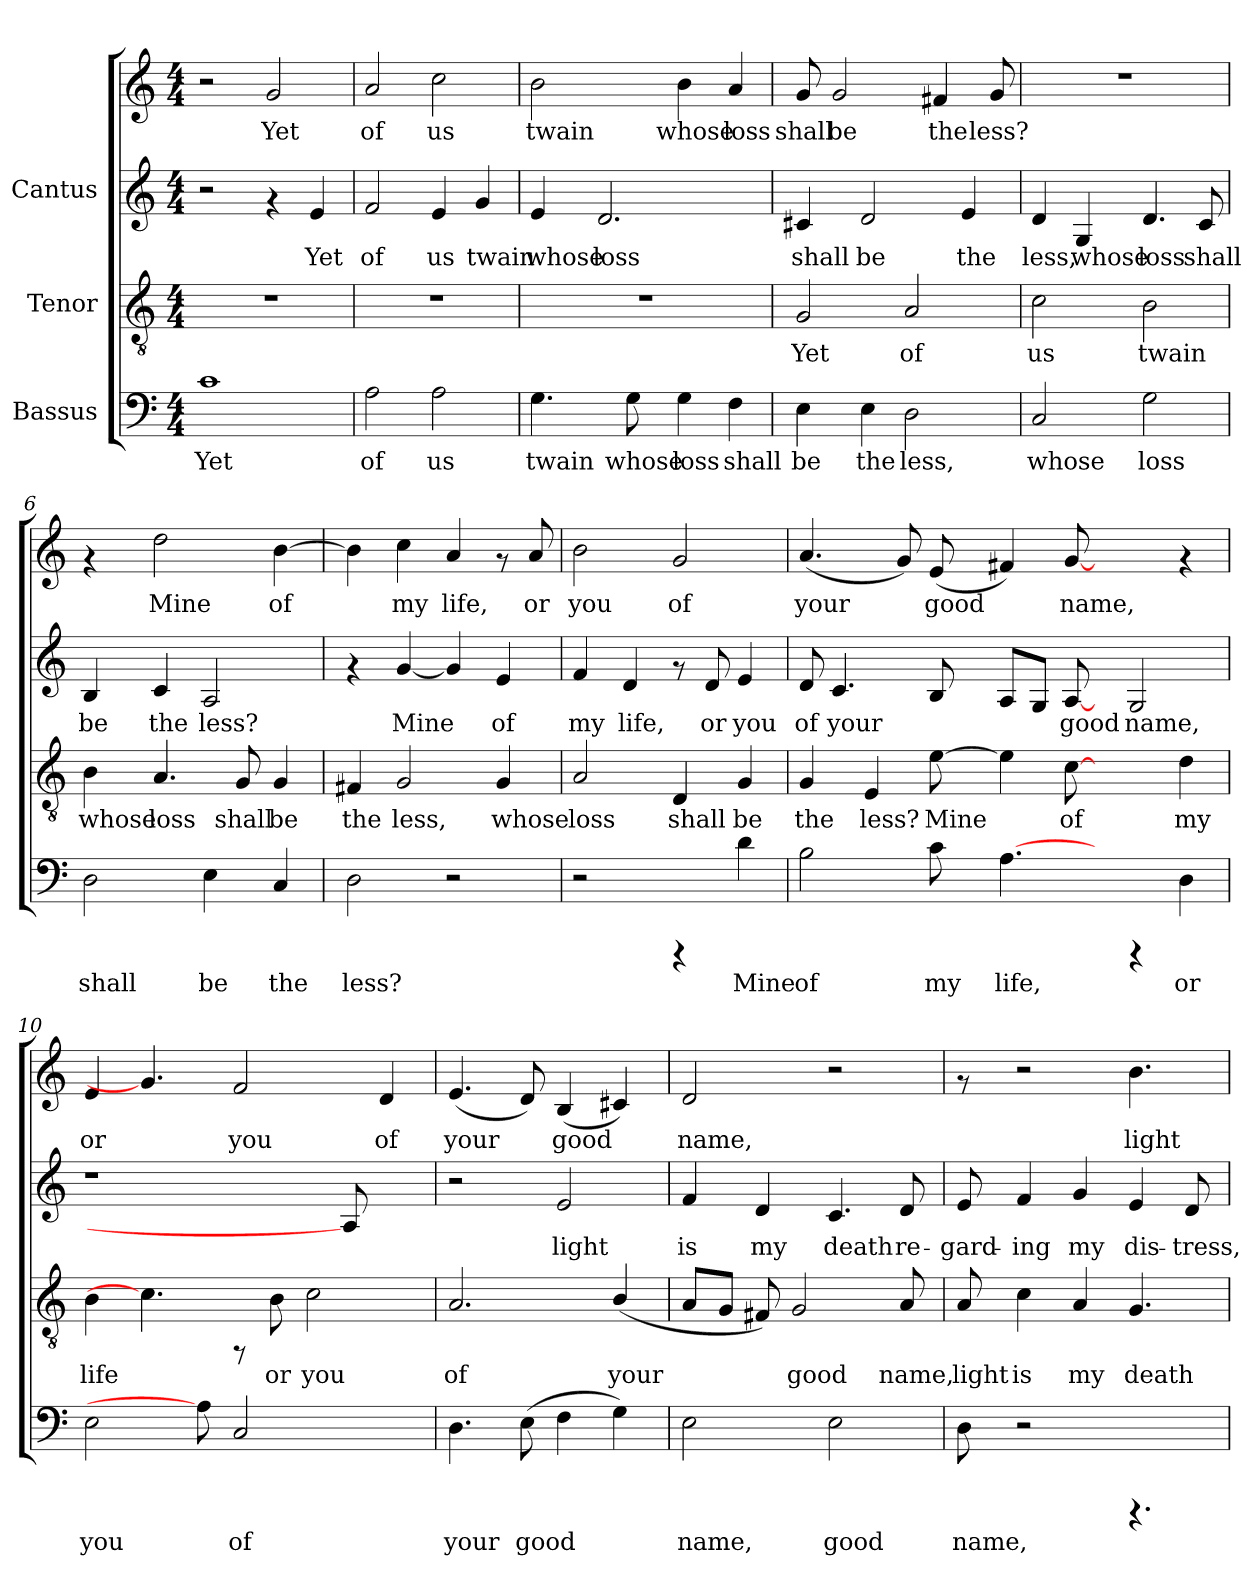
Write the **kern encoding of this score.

**kern	**text	**kern	**text	**kern	**text	**kern	**text
*part3	*part3	*part2	*part2	*part1	*part1	*part1	*part1
*staff4	*staff4	*staff3	*staff3	*staff2	*staff2	*staff1	*staff1
*I"Bassus	*	*I"Tenor	*	*I"Cantus	*	*	*
!!LO:PB:g=z
*stria5	*	*stria5	*	*stria5	*	*stria5	*
*clefF4	*	*clefGv2	*	*clefG2	*	*clefG2	*
*M4/4	*	*M4/4	*	*M4/4	*	*M4/4	*
=1	=1	=1	=1	=1	=1	=1	=1
!	!LO:LY:b	!	!	!	!	!	!
1c	Yet	1r	.	2r	.	2r	.
!	!	!	!	!	!	!	!LO:LY:b
.	.	.	.	4rf	.	2g/	Yet
!	!	!	!	!	!LO:LY:b	!	!
.	.	.	.	4e/	Yet	.	.
=2	=2	=2	=2	=2	=2	=2	=2
!	!LO:LY:b	!	!	!	!LO:LY:b	!	!LO:LY:b
2A\	of	1r	.	2f/	of	2a/	of
!	!LO:LY:b	!	!	!	!LO:LY:b	!	!LO:LY:b
2A\	us	.	.	4e/	us	2cc\	us
!	!	!	!	!	!LO:LY:b	!	!
.	.	.	.	4g/	twain	.	.
=3	=3	=3	=3	=3	=3	=3	=3
!	!LO:LY:b	!	!	!	!LO:LY:b	!	!LO:LY:b
4.G\	twain	1r	.	4e/	whose	2b\	twain
!	!	!	!	!	!LO:LY:b	!	!
.	.	.	.	2.d/	loss	.	.
!	!LO:LY:b	!	!	!	!	!	!
8G\	whose	.	.	.	.	.	.
!	!LO:LY:b	!	!	!	!	!	!LO:LY:b
4G\	loss	.	.	.	.	4b\	whose
!	!LO:LY:b	!	!	!	!	!	!LO:LY:b
4F\	shall	.	.	.	.	4a/	loss
=4	=4	=4	=4	=4	=4	=4	=4
!	!LO:LY:b	!	!LO:LY:b	!	!LO:LY:b	!	!LO:LY:b
4E\	be	2G/	Yet	4c#X/	shall	8g/	shall
!	!	!	!	!	!	!	!LO:LY:b
.	.	.	.	.	.	2g/	be
!	!LO:LY:b	!	!	!	!LO:LY:b	!	!
4E\	the	.	.	2d/	be	.	.
!	!LO:LY:b	!	!LO:LY:b	!	!	!	!
2D\	less,	2A/	of	.	.	.	.
!	!	!	!	!	!	!	!LO:LY:b
.	.	.	.	.	.	4f#X/	the
!	!	!	!	!	!LO:LY:b	!	!
.	.	.	.	4e/	the	.	.
!	!	!	!	!	!	!	!LO:LY:b
.	.	.	.	.	.	8g/	less?
!!LO:LB:g=z
=5	=5	=5	=5	=5	=5	=5	=5
!	!LO:LY:b	!	!LO:LY:b	!	!LO:LY:b	!	!
2C/	whose	2c\	us	4d/	less,	1r	.
!	!	!	!	!	!LO:LY:b	!	!
.	.	.	.	4G/	whose	.	.
!	!LO:LY:b	!	!LO:LY:b	!	!LO:LY:b	!	!
2G\	loss	2B\	twain	4.d/	loss	.	.
!	!	!	!	!	!LO:LY:b	!	!
.	.	.	.	8c/	shall	.	.
!!LO:LB:g=z
=6	=6	=6	=6	=6	=6	=6	=6
!	!LO:LY:b	!	!LO:LY:b	!	!LO:LY:b	!	!
2D\	shall	4B\	whose	4B/	be	4rf	.
!	!	!	!LO:LY:b	!	!LO:LY:b	!	!LO:LY:b
.	.	4.A/	loss	4c/	the	2dd\	Mine
!	!LO:LY:b	!	!	!	!LO:LY:b	!	!
4E\	be	.	.	2A/	less?	.	.
!	!	!	!LO:LY:b	!	!	!	!
.	.	8G/	shall	.	.	.	.
!	!LO:LY:b	!	!LO:LY:b	!	!	!	!LO:LY:b
4C/	the	4G/	be	.	.	[>4b\	of
!!LO:PB:g=z
=7	=7	=7	=7	=7	=7	=7	=7
!	!LO:LY:b	!	!LO:LY:b	!	!	!	!LO:LY:b
2D\	less?	4F#X/	the	4rf	.	4b\]	.
!	!	!	!LO:LY:b	!	!LO:LY:b	!	!LO:LY:b
.	.	2G/	less,	[<4g/	Mine	4cc\	my
!	!	!	!	!	!LO:LY:b	!	!LO:LY:b
2r	.	.	.	4g/]	.	4a/	life,
!	!	!	!LO:LY:b	!	!LO:LY:b	!	!
.	.	4G/	whose	4e/	of	8rf	.
!	!	!	!	!	!	!	!LO:LY:b
.	.	.	.	.	.	8a/	or
!!LO:LB:g=z
=8	=8	=8	=8	=8	=8	=8	=8
!	!	!	!LO:LY:b	!	!LO:LY:b	!	!LO:LY:b
2r	.	2A/	loss	4f/	my	2b\	you
!	!	!	!	!	!LO:LY:b	!	!
.	.	.	.	4d/	life,	.	.
!	!	!	!LO:LY:b	!	!	!	!LO:LY:b
4rCCC	.	4D/	shall	8rf	.	2g/	of
!	!	!	!	!	!LO:LY:b	!	!
.	.	.	.	8d/	or	.	.
!	!LO:LY:b	!	!LO:LY:b	!	!LO:LY:b	!	!
4d\	Mine	4G/	be	4e/	you	.	.
!!LO:LB:g=z
=9	=9	=9	=9	=9	=9	=9	=9
!	!LO:LY:b	!	!LO:LY:b	!	!LO:LY:b	!	!LO:LY:b
2B\	of	4G/	the	8d/	of	(<4.a/	your
!	!	!	!	!	!LO:LY:b	!	!
.	.	.	.	4.c/	your	.	.
!	!	!	!LO:LY:b	!	!	!	!
.	.	4E/	less?	.	.	.	.
!	!	!	!	!	!	!	!LO:LY:b
.	.	.	.	.	.	8g/)	.
!	!LO:LY:b	!	!LO:LY:b	!	!LO:LY:b	!	!LO:LY:b
8c\	my	[>8e\	Mine	8B/	.	(<8e/	good
!	!LO:LY:a	!	!LO:LY:a	!	!LO:LY:a	!	!LO:LY:a
[4.A\	life,	4e\]	.	8A/L	.	4f#X/)	.
!	!	!	!	!	!LO:LY:a	!	!
.	.	.	.	8G/J	.	.	.
!	!	!	!LO:LY:a	!	!LO:LY:a	!	!LO:LY:a
.	.	[8c\	of	[8A/	good	[8g/	name,
8ryy	.	4.ryy	.	8ryy	.	4.ryy	.
!	!	!	!	!	!LO:LY:a	!	!
4rCCC	.	.	.	2G/	name,	.	.
!	!LO:LY:a	!	!LO:LY:a	!	!	!	!
4D\	or	4d\	my	.	.	4rf	.
!!LO:LB:g=z
=10	=10	=10	=10	=10	=10	=10	=10
!	!LO:LY:b	!	!LO:LY:b	!	!	!	!LO:LY:b
2E\	you	4B\	life	1r	.	4e/	or
.	.	4.c\]	.	.	.	4.g/]	.
8A\]	.	.	.	.	.	.	.
!	!LO:LY:b	!	!	!	!	!	!LO:LY:b
2C/	of	8rFF	.	.	.	2f/	you
!	!	!	!LO:LY:b	!	!	!	!
.	.	8B\	or	.	.	.	.
!	!	!	!LO:LY:b	!	!	!	!
.	.	2c\	you	.	.	.	.
.	.	.	.	8A/]	.	.	.
!	!	!	!	!	!	!	!LO:LY:b
4ryy	.	.	.	4ryy	.	4d/	of
!!LO:LB:g=z
=11	=11	=11	=11	=11	=11	=11	=11
!	!LO:LY:b	!	!LO:LY:b	!	!	!	!LO:LY:b
4.D\	your	2.A/	of	2r	.	(<4.e/	your
!	!LO:LY:b	!	!	!	!	!	!LO:LY:b
(>8E\	good	.	.	.	.	8d/)	.
!	!LO:LY:b	!	!	!	!LO:LY:b	!	!LO:LY:b
4F\	.	.	.	2e/	light	(<4B/	good
!	!LO:LY:b	!	!LO:LY:b	!	!	!	!LO:LY:b
4G\)	.	(<4B/	your	.	.	4c#X/)	.
!!LO:LB:g=z
=12	=12	=12	=12	=12	=12	=12	=12
!	!LO:LY:b	!	!LO:LY:b	!	!LO:LY:b	!	!LO:LY:b
2E\	name,	8A/L	.	4f/	is	2d/	name,
!	!	!	!LO:LY:b	!	!	!	!
.	.	8G/J	.	.	.	.	.
!	!	!	!LO:LY:b	!	!LO:LY:b	!	!
.	.	8F#X/)	.	4d/	my	.	.
!	!	!	!LO:LY:b	!	!	!	!
.	.	2G/	good	.	.	.	.
!	!LO:LY:b	!	!	!	!LO:LY:b	!	!
2E\	good	.	.	4.c/	death	2r	.
!	!	!	!LO:LY:b	!	!LO:LY:b	!	!
.	.	8A/	name,	8d/	re-	.	.
!!LO:PB:g=z
=13	=13	=13	=13	=13	=13	=13	=13
!	!LO:LY:b	!	!LO:LY:b	!	!LO:LY:b	!	!
8D\	name,	8A/	light	8e/	gard-	8rf	.
!	!	!	!LO:LY:b	!	!LO:LY:b	!	!
2r	.	4c\	is	4f/	-ing	2r	.
!	!	!	!LO:LY:b	!	!LO:LY:b	!	!
.	.	4A/	my	4g/	my	.	.
!	!	!	!LO:LY:b	!	!LO:LY:b	!	!LO:LY:b
4.rCCC	.	4.G/	death	4e/	dis-	4.b\	-light
!	!	!	!	!	!LO:LY:b	!	!
.	.	.	.	8d/	-tress,	.	.
=	=	=	=	=	=	=	=
*-	*-	*-	*-	*-	*-	*-	*-
